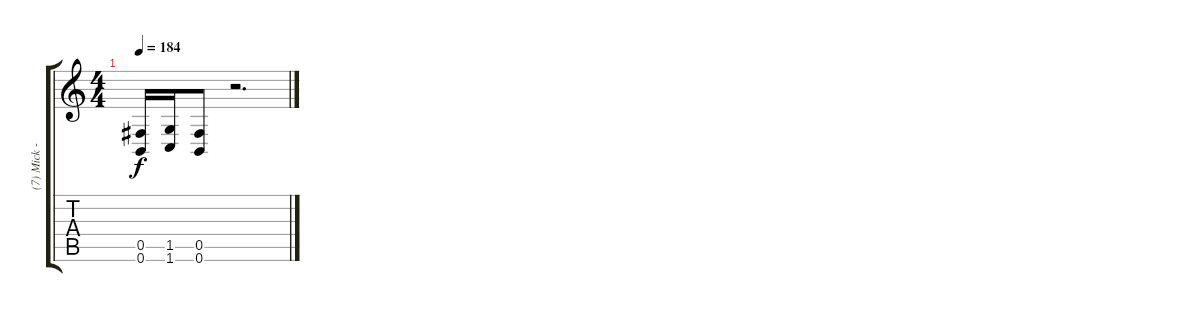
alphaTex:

\track ("(7) Mick - guitar" "(7) Mick -") {instrument distortionguitar}
\staff {score tabs}
\tuning (Db4 Ab3 E3 B2 Gb2 B1) {hide}
\ts (4 4)
\tempo 184
\clef g2
\ks c
(0.5 0.6).16{dy f} (1.5 1.6).16 (0.5 0.6).8 r.2{d}
